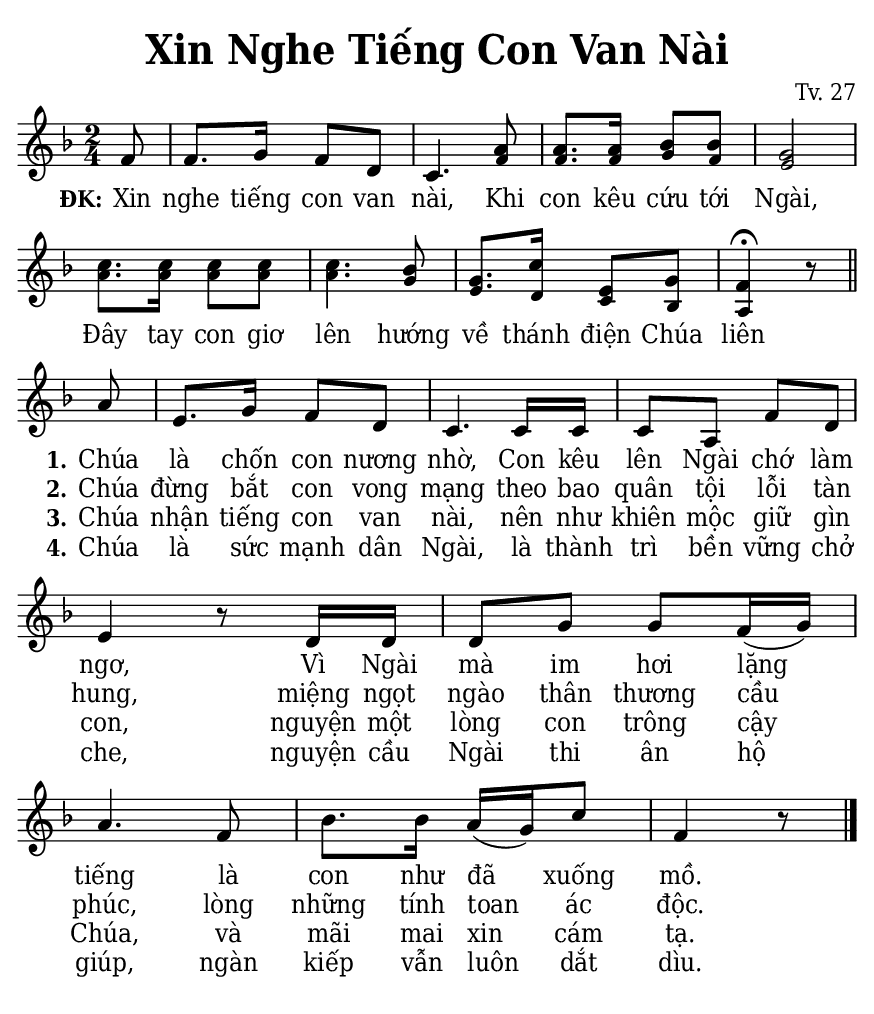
% Cài đặt chung\
\version "2.22.1"
\include "english.ly"

\header {
  title = \markup { \fontsize #1 "Xin Nghe Tiếng Con Van Nài" }
  composer = "Tv. 27"
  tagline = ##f
}

% Nhạc phiên khúc
nhacPhienKhucSop = \relative c' {
  \partial 8 f8 |
  f8. g16 f8 d |
  c4. a'8 |
  a8. a16 bf8 bf |
  g2 |
  c8. c16 c8 c |
  c4. bf8 |
  g8. c16 e,8 g |
  f4 \fermata r8 \bar "||" \break
  
  a8 |
  e8. g16 f8 d |
  c4. c16 c |
  c8 a f' d |
  e4 r8 d16 d |
  d8 g g f16 (g) |
  a4. f8 |
  bf8. bf16 a (g) c8 |
  f,4 r8 \bar "|."
}

nhacPhienKhucAlto = \relative c' {
  f8 |
  f8. g16 f8 d |
  c4. f8 |
  f8. f16 g8 f |
  e2 |
  a8. a16 a8 a |
  a4. g8 |
  e8. d16 c8 bf |
  a4
}

% Lời phiên khúc
loiPhienKhucSop = \lyrics {
  \set stanza = "ĐK:"
  Xin nghe tiếng con van nài,
  Khi con kêu cứu tới Ngài,
  Đây tay con giơ lên
  hướng về thánh điện Chúa liên
  <<
    {
      \set stanza = "1."
      Chúa là chốn con nương nhờ,
      Con kêu lên Ngài chớ làm ngơ,
      Vì Ngài mà im hơi lặng tiếng
      là con như đã xuống mồ.
    }
    \new Lyrics {
	    \set associatedVoice = "beSop"
	    \set stanza = "2."
	    Chúa đừng bắt con vong mạng
	    theo bao quân tội lỗi tàn hung,
	    miệng ngọt ngào thân thương cầu phúc,
	    lòng những tính toan ác độc.
    }
    \new Lyrics {
	    \set associatedVoice = "beSop"
	    \set stanza = "3."
	    Chúa nhận tiếng con van nài,
	    nên như khiên mộc giữ gìn con,
	    nguyện một lòng con trông cậy Chúa,
	    và mãi mai xin cám tạ.
    }
    \new Lyrics {
	    \set associatedVoice = "beSop"
	    \set stanza = "4."
	    Chúa là sức mạnh dân Ngài,
	    là thành trì bền vững chở che,
	    nguyện cầu Ngài thi ân hộ giúp,
	    ngàn kiếp vẫn luôn dắt dìu.
    }
  >>
}

% Dàn trang
\paper {
  #(set-paper-size "a5")
  top-margin = 3\mm
  bottom-margin = 3\mm
  left-margin = 3\mm
  right-margin = 3\mm
  indent = #0
  #(define fonts
	 (make-pango-font-tree "Deja Vu Serif Condensed"
	 		       "Deja Vu Serif Condensed"
			       "Deja Vu Serif Condensed"
			       (/ 20 20)))
  print-page-number = ##f
  system-system-spacing = #'((basic-distance . 0.1) (padding . 2))
}

TongNhip = {
  \key f \major \time 2/4
  \set Timing.beamExceptions = #'()
  \set Timing.baseMoment = #(ly:make-moment 1/4)
}

% Đổi kích thước nốt cho bè phụ
notBePhu =
#(define-music-function (font-size music) (number? ly:music?)
   (for-some-music
     (lambda (m)
       (if (music-is-of-type? m 'rhythmic-event)
           (begin
             (set! (ly:music-property m 'tweaks)
                   (cons `(font-size . ,font-size)
                         (ly:music-property m 'tweaks)))
             #t)
           #f))
     music)
   music)

\score {
  \new ChoirStaff <<
    \new Staff \with {
        \consists "Merge_rests_engraver"
        printPartCombineTexts = ##f
      }
      <<
      \new Voice \TongNhip \partCombine 
        \nhacPhienKhucSop
        \notBePhu -1 { \nhacPhienKhucAlto }
      \new NullVoice = beSop \nhacPhienKhucSop
      \new Lyrics \lyricsto beSop \loiPhienKhucSop
      >>
  >>
  \layout {
    \override Lyrics.LyricSpace.minimum-distance = #1
    \override Score.BarNumber.break-visibility = ##(#f #f #f)
    \override Score.SpacingSpanner.uniform-stretching = ##t
  } 
}
